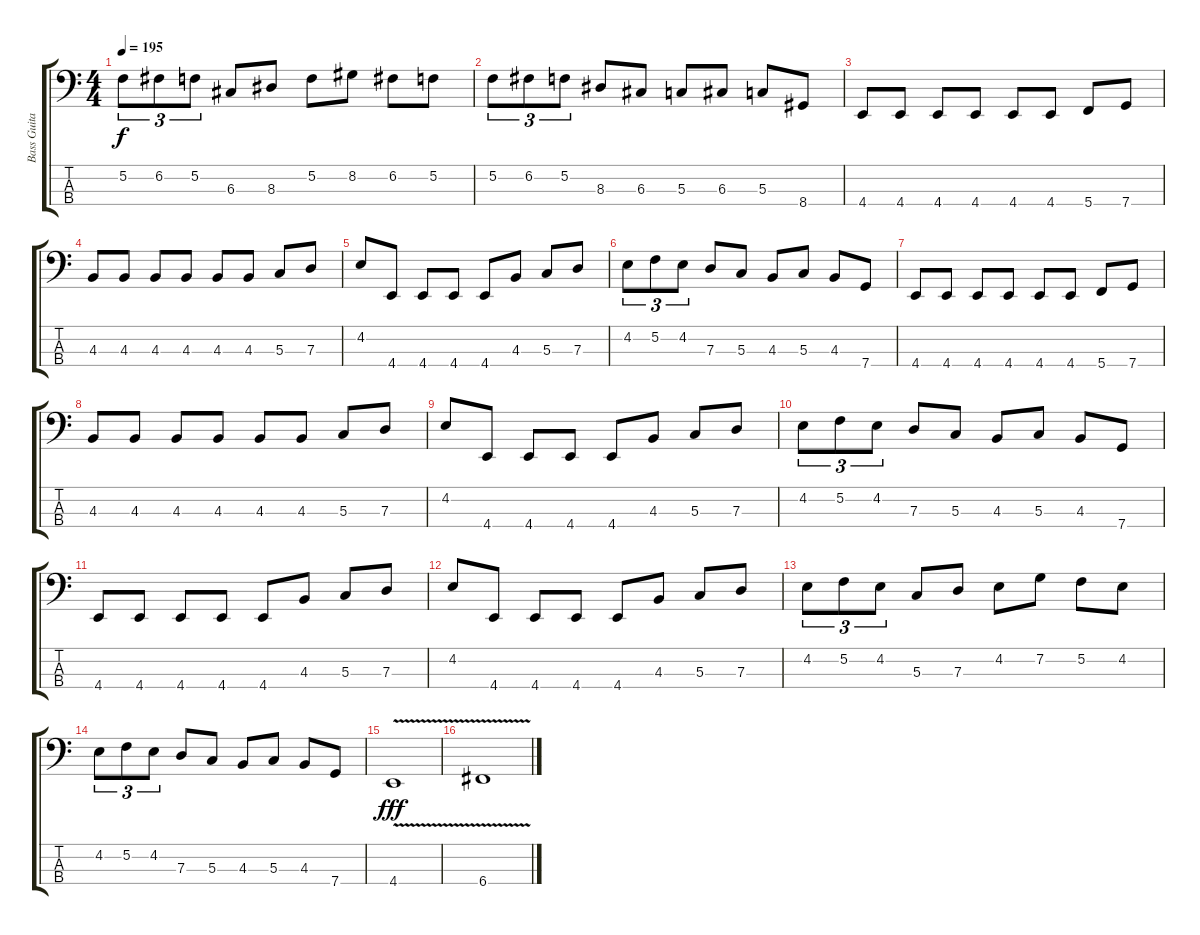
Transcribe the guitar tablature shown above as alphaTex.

\track ("Bass Guitar" "Bass Guita") {instrument electricbasspick}
\staff {score tabs}
\tuning (F2 C2 G1 C1) {hide}
\ts (4 4)
\tempo 195
\clef f4
\ks c
5.2.8{tu (3 2) dy f} 6.2.8{tu (3 2)} 5.2.8{tu (3 2)} 6.3.8 8.3.8 5.2.8 8.2.8 6.2.8 5.2.8 |
5.2.8{tu (3 2)} 6.2.8{tu (3 2)} 5.2.8{tu (3 2)} 8.3.8 6.3.8 5.3.8 6.3.8 5.3.8 8.4.8 |
4.4.8 4.4.8 4.4.8 4.4.8 4.4.8 4.4.8 5.4.8 7.4.8 |
4.3.8 4.3.8 4.3.8 4.3.8 4.3.8 4.3.8 5.3.8 7.3.8 |
4.2.8 4.4.8 4.4.8 4.4.8 4.4.8 4.3.8 5.3.8 7.3.8 |
4.2.8{tu (3 2)} 5.2.8{tu (3 2)} 4.2.8{tu (3 2)} 7.3.8 5.3.8 4.3.8 5.3.8 4.3.8 7.4.8 |
4.4.8 4.4.8 4.4.8 4.4.8 4.4.8 4.4.8 5.4.8 7.4.8 |
4.3.8 4.3.8 4.3.8 4.3.8 4.3.8 4.3.8 5.3.8 7.3.8 |
4.2.8 4.4.8 4.4.8 4.4.8 4.4.8 4.3.8 5.3.8 7.3.8 |
4.2.8{tu (3 2)} 5.2.8{tu (3 2)} 4.2.8{tu (3 2)} 7.3.8 5.3.8 4.3.8 5.3.8 4.3.8 7.4.8 |
4.4.8 4.4.8 4.4.8 4.4.8 4.4.8 4.3.8 5.3.8 7.3.8 |
4.2.8 4.4.8 4.4.8 4.4.8 4.4.8 4.3.8 5.3.8 7.3.8 |
4.2.8{tu (3 2)} 5.2.8{tu (3 2)} 4.2.8{tu (3 2)} 5.3.8 7.3.8 4.2.8 7.2.8 5.2.8 4.2.8 |
4.2.8{tu (3 2)} 5.2.8{tu (3 2)} 4.2.8{tu (3 2)} 7.3.8 5.3.8 4.3.8 5.3.8 4.3.8 7.4.8 |
4.4{v}.1{dy fff} |
6.4{v}.1
